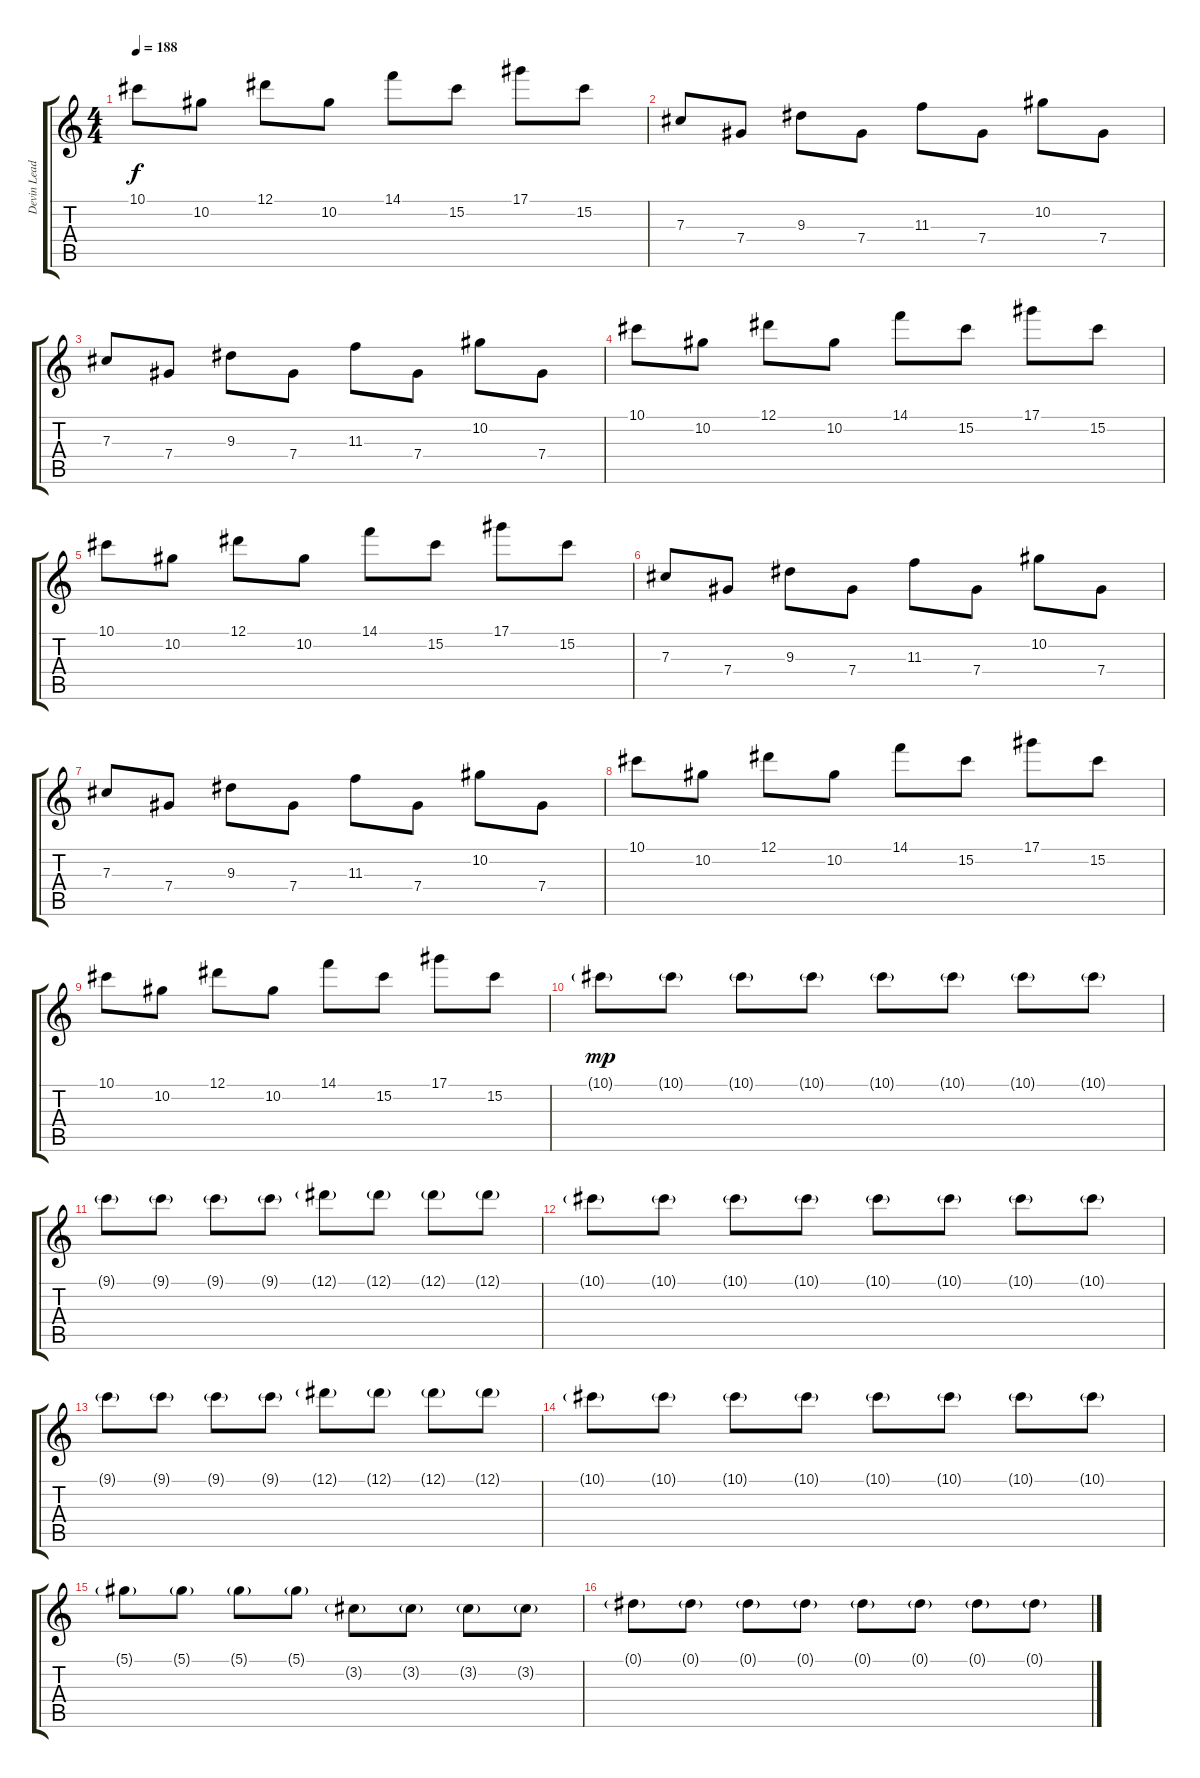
\track ("Devin Lead" "Devin Lead") {instrument distortionguitar}
\staff {score tabs}
\tuning (Eb4 Bb3 Gb3 Db3 Ab2 Db2) {hide}
\ts (4 4)
\tempo 188
\clef g2
\ks c
10.1.8{dy f} 10.2.8 12.1.8 10.2.8 14.1.8 15.2.8 17.1.8 15.2.8 |
7.3.8 7.4.8 9.3.8 7.4.8 11.3.8 7.4.8 10.2.8 7.4.8 |
7.3.8 7.4.8 9.3.8 7.4.8 11.3.8 7.4.8 10.2.8 7.4.8 |
10.1.8 10.2.8 12.1.8 10.2.8 14.1.8 15.2.8 17.1.8 15.2.8 |
10.1.8 10.2.8 12.1.8 10.2.8 14.1.8 15.2.8 17.1.8 15.2.8 |
7.3.8 7.4.8 9.3.8 7.4.8 11.3.8 7.4.8 10.2.8 7.4.8 |
7.3.8 7.4.8 9.3.8 7.4.8 11.3.8 7.4.8 10.2.8 7.4.8 |
10.1.8 10.2.8 12.1.8 10.2.8 14.1.8 15.2.8 17.1.8 15.2.8 |
10.1.8 10.2.8 12.1.8 10.2.8 14.1.8 15.2.8 17.1.8 15.2.8 |
10.1{g}.8{dy mp} 10.1{g}.8 10.1{g}.8 10.1{g}.8 10.1{g}.8 10.1{g}.8 10.1{g}.8 10.1{g}.8 |
9.1{g}.8 9.1{g}.8 9.1{g}.8 9.1{g}.8 12.1{g}.8 12.1{g}.8 12.1{g}.8 12.1{g}.8 |
10.1{g}.8 10.1{g}.8 10.1{g}.8 10.1{g}.8 10.1{g}.8 10.1{g}.8 10.1{g}.8 10.1{g}.8 |
9.1{g}.8 9.1{g}.8 9.1{g}.8 9.1{g}.8 12.1{g}.8 12.1{g}.8 12.1{g}.8 12.1{g}.8 |
10.1{g}.8 10.1{g}.8 10.1{g}.8 10.1{g}.8 10.1{g}.8 10.1{g}.8 10.1{g}.8 10.1{g}.8 |
5.1{g}.8 5.1{g}.8 5.1{g}.8 5.1{g}.8 3.2{g}.8 3.2{g}.8 3.2{g}.8 3.2{g}.8 |
0.1{g}.8 0.1{g}.8 0.1{g}.8 0.1{g}.8 0.1{g}.8 0.1{g}.8 0.1{g}.8 0.1{g}.8
